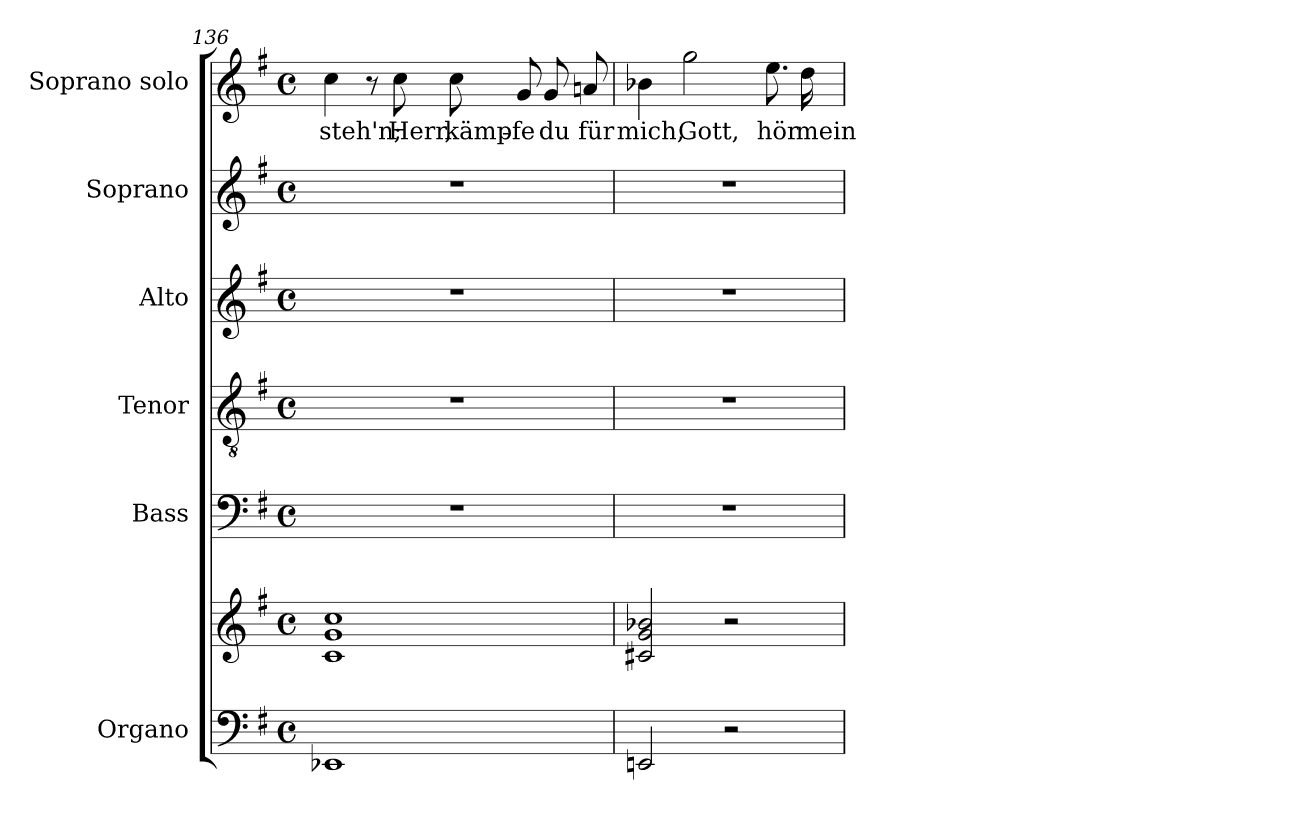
**kern	**kern	**kern	**kern	**kern	**kern	**kern	**text
*part6	*part6	*part5	*part4	*part3	*part2	*part1	*part1
*staff7	*staff6	*staff5	*staff4	*staff3	*staff2	*staff1	*staff1
*I"Organo	*	*I"Bass	*I"Tenor	*I"Alto	*I"Soprano	*I"Soprano solo	*
*I'Org.	*	*I'B.	*I'T.	*I'A.	*I'S.	*I'S.s	*
*clefF4	*clefG2	*clefF4	*clefGv2	*clefG2	*clefG2	*clefG2	*
*k[f#]	*k[f#]	*k[f#]	*k[f#]	*k[f#]	*k[f#]	*k[f#]	*
*M4/4	*M4/4	*M4/4	*M4/4	*M4/4	*M4/4	*M4/4	*
*met(c)	*met(c)	*met(c)	*met(c)	*met(c)	*met(c)	*met(c)	*
=136	=136	=136	=136	=136	=136	=136	=136
!	!	!	!	!	!	!	!LO:LY:b
1EE-X	1c 1g 1cc	1r	1r	1r	1r	4cc\	-steh'n;
.	.	.	.	.	.	8r	.
!	!	!	!	!	!	!	!LO:LY:b
.	.	.	.	.	.	8cc\	Herr,
!	!	!	!	!	!	!	!LO:LY:b
.	.	.	.	.	.	8cc\	kämp-
!	!	!	!	!	!	!	!LO:LY:b
.	.	.	.	.	.	8g/	-fe
!	!	!	!	!	!	!	!LO:LY:b
.	.	.	.	.	.	8g/	du
!	!	!	!	!	!	!	!LO:LY:b
.	.	.	.	.	.	8an/	für
=137	=137	=137	=137	=137	=137	=137	=137
!	!	!	!	!	!	!	!LO:LY:b
2EEn/	2c#X/ 2g/ 2b-X/	1r	1r	1r	1r	4b-X\	mich,
!	!	!	!	!	!	!	!LO:LY:b
.	.	.	.	.	.	2gg\	Gott,
2r	2r	.	.	.	.	.	.
!	!	!	!	!	!	!	!LO:LY:b
.	.	.	.	.	.	8.ee\	hör
!	!	!	!	!	!	!	!LO:LY:b
.	.	.	.	.	.	16dd\	mein
=	=	=	=	=	=	=	=
*-	*-	*-	*-	*-	*-	*-	*-
